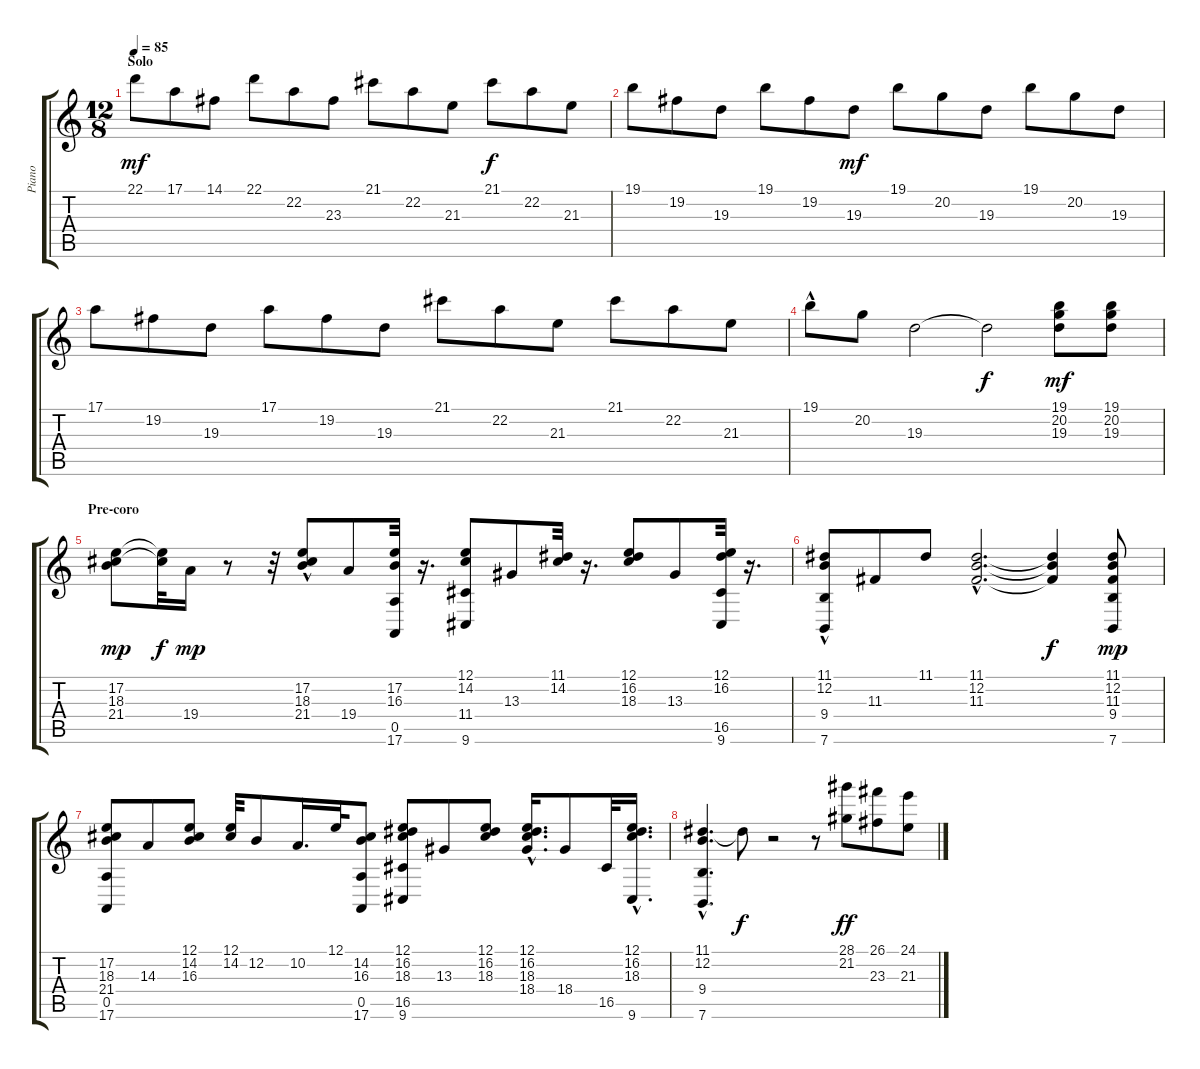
\track ("Piano" "Piano") {instrument acousticgrandpiano}
\staff {score tabs}
\tuning (E4 B3 G3 D3 A2 E2) {hide}
\ts (12 8)
\section ("" "Solo")
\tempo 85
\clef g2
\ks c
22.1.8{dy mf} 17.1.8 14.1.8 22.1.8 22.2.8 23.3.8 21.1.8 22.2.8 21.3.8 21.1.8{dy f} 22.2.8 21.3.8 |
19.1.8 19.2.8 19.3.8 19.1.8 19.2.8 19.3.8{dy mf} 19.1.8 20.2.8 19.3.8 19.1.8 20.2.8 19.3.8 |
17.1.8 19.2.8 19.3.8 17.1.8 19.2.8 19.3.8 21.1.8 22.2.8 21.3.8 21.1.8 22.2.8 21.3.8 |
19.1{hac}.8 20.2.8 19.3.2 19.3{t}.2{dy f} (19.1 20.2 19.3).8{dy mf} (19.1 20.2 19.3).8 |
\section ("" "Pre-coro")
(17.2 18.3 21.4).8{dy mp} (17.2{t} 18.3{t}).32{dy f} 19.4.16{dy mp} r.8 r.32 (17.2{hac} 18.3 21.4).8 19.4.8 (17.2 16.3 0.5 17.6).32 r.16{d} (12.1 14.2 11.4 9.6).8 13.3.8 (11.1 14.2).32 r.16{d} (12.1 16.2 18.3).8 13.3.8 (12.1 16.2 16.5 9.6).32 r.16{d} |
(11.1{hac} 12.2{hac} 9.4 7.6).8 11.3.8 11.1.8 (11.1{hac} 12.2{hac} 11.3{hac}).2{d} (11.1{t} 12.2{t} 11.3{t}).4{dy f} (11.1 12.2 11.3 9.4 7.6).8{dy mp} |
(17.2 18.3 21.4 0.5 17.6).8 14.3.8 (12.1 14.2 16.3).8 (12.1 14.2).32 12.2.8 10.2.16{d} 12.1.32 (14.2 16.3 0.5 17.6).8 (12.1 16.2 18.3 16.5 9.6).8 13.3.8 (12.1 16.2 18.3).8 (12.1 16.2{hac} 18.3{hac} 18.4).16{d} 18.4.8 16.5.32 (12.1{hac} 16.2{hac} 18.3{hac} 9.6{hac}).16{d} |
(11.1{hac} 12.2{hac} 9.4{hac} 7.6).4{d} 11.1{t}.8{dy f} r.2 r.8 (28.1 21.2).8{dy ff} (26.1 23.3).8 (24.1 21.3).8
